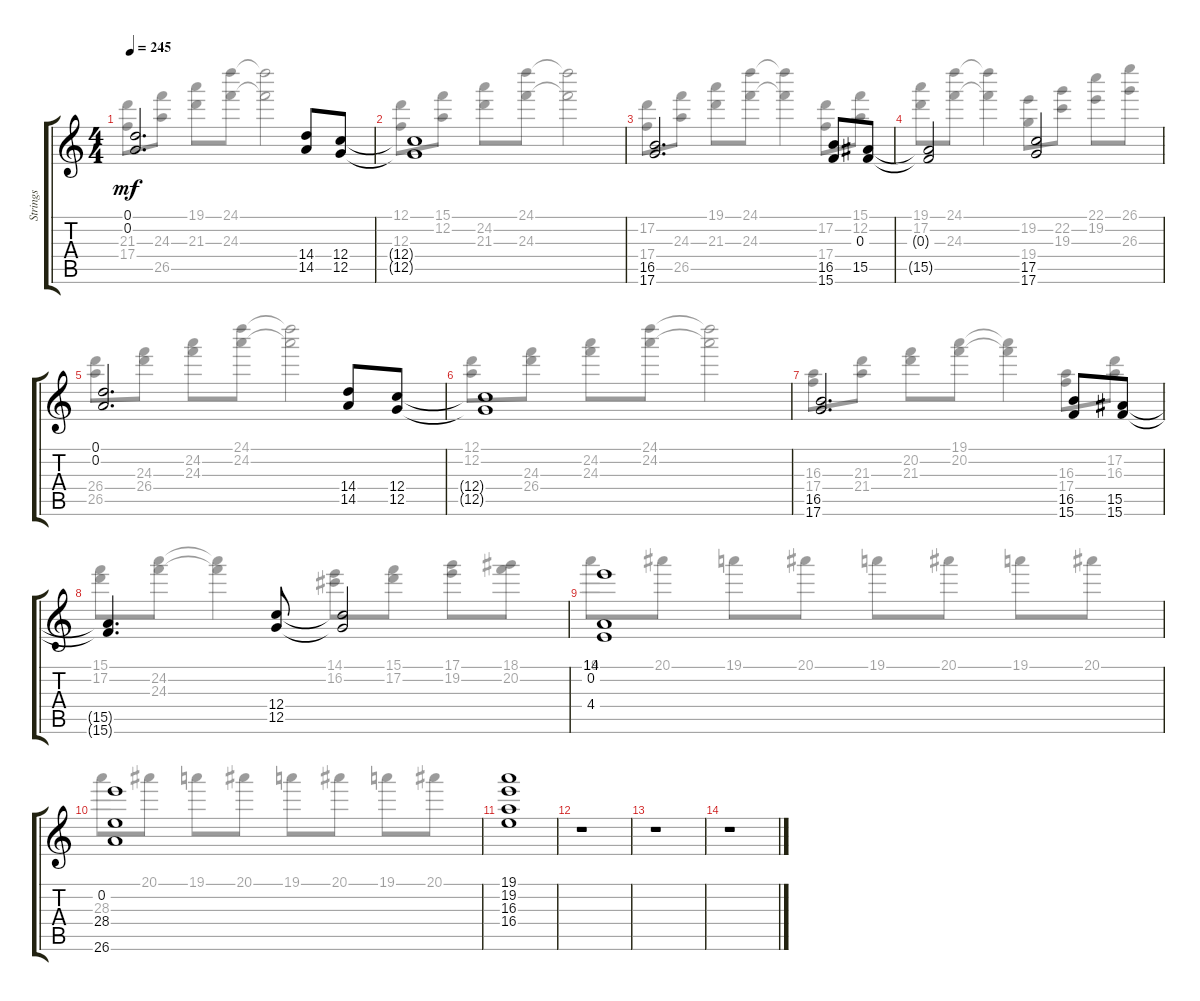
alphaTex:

\track ("Strings" "Strings") {instrument electricguitarclean}
\staff {score tabs}
\tuning (D4 A3 F3 C3 G2 D2) {hide}
\voice
\ts (4 4)
\tempo 245
\clef g2
\ks aminor
(0.1 0.2).2{d dy mf} (14.4 14.5).8 (12.4 12.5).8 |
(12.4{t} 12.5{t}).1 |
(16.5 17.6).2{d} (16.5 15.6).8 (0.3 15.5).8 |
(0.3{t} 15.5{t}).2 (17.5 17.6).2 |
(0.1 0.2).2{d} (14.4 14.5).8 (12.4 12.5).8 |
(12.4{t} 12.5{t}).1 |
(16.5 17.6).2{d} (16.5 15.6).8 (15.5 15.6).8 |
(15.5{t} 15.6{t}).4{d} (12.4 12.5).8 (12.4{t} 12.5{t}).2 |
(14.1 0.2 4.4).1 |
(0.2 28.4 26.6).1 |
(19.1 19.2 16.3 16.4).1 |
r.1 |
r.1 |
r.1
\voice
\clef g2
\ottava regular
\simile none
\ks aminor
(21.3 17.4).8{dy mf} (24.3 26.5).8 (19.1 21.3).8 (24.1 24.3).8 (24.1{t} 24.3{t}).2 |
(12.1 12.3).8 (15.1 12.2).8 (24.2 21.3).8 (24.1 24.3).8 (24.1{t} 24.3{t}).2 |
(17.2 17.4).8 (24.3 26.5).8 (19.1 21.3).8 (24.1 24.3).8 (24.1{t} 24.3{t}).4 (17.2 17.4).8 (15.1 12.2).8 |
(19.1 17.2).8 (24.1 24.3).8 (24.1{t} 24.3{t}).4 (19.2 19.4).8 (22.2 19.3).8 (22.1 19.2).8 (26.1 26.3).8 |
(26.4 26.5).8 (24.3 26.4).8 (24.2 24.3).8 (24.1 24.2).8 (24.1{t} 24.2{t}).2 |
(12.1 12.2).8 (24.3 26.4).8 (24.2 24.3).8 (24.1 24.2).8 (24.1{t} 24.2{t}).2 |
(16.3 17.4).8 (21.3 21.4).8 (20.2 21.3).8 (19.1 20.2).8 (19.1{t} 20.2{t}).4 (16.3 17.4).8 (17.2 16.3).8 |
(15.1 17.2).8 (24.2 24.3).8 (24.2{t} 24.3{t}).4 (14.1 16.2).8 (15.1 17.2).8 (17.1 19.2).8 (18.1 20.2).8 |
19.1.8 20.1.8 19.1.8 20.1.8 19.1.8 20.1.8 19.1.8 20.1.8 |
28.3.8 20.1.8 19.1.8 20.1.8 19.1.8 20.1.8 19.1.8 20.1.8 |
|
|
|
